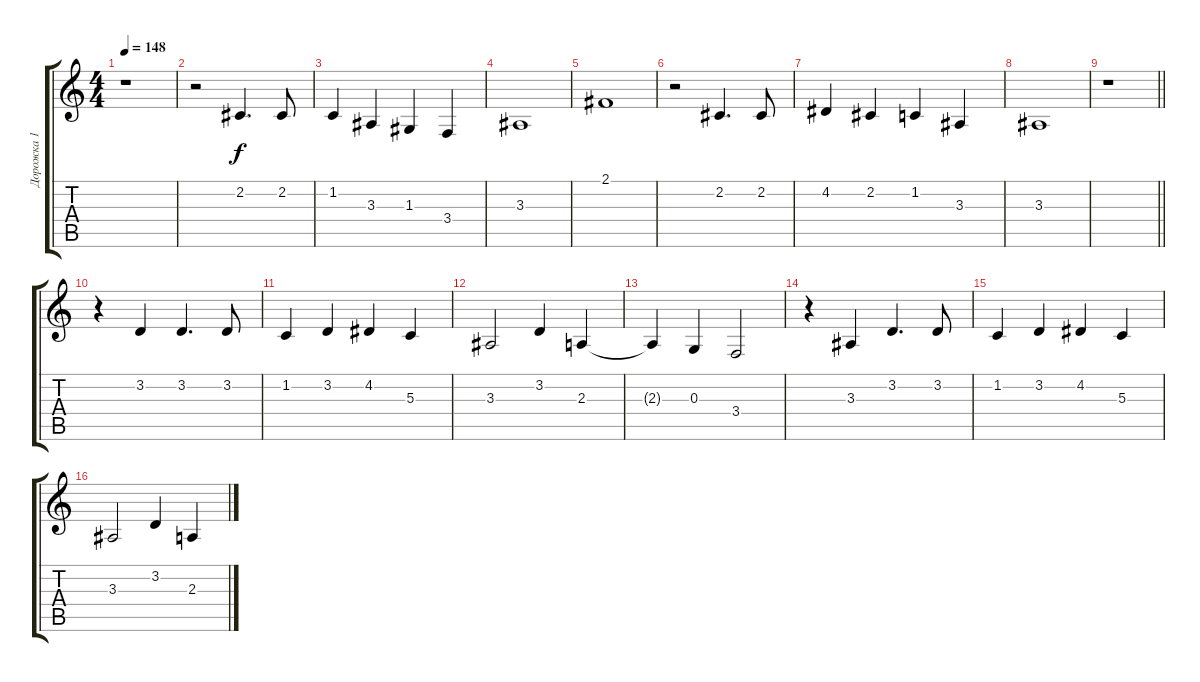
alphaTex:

\track ("Дорожка 1" "Дорожка 1") {instrument flute}
\staff {score tabs}
\tuning (E4 B3 G3 D3 A2 E2) {hide}
\ts (4 4)
\tempo 148
\clef g2
\ks c
r.1{dy f} |
r.2 2.2.4{d} 2.2.8 |
1.2.4 3.3.4 1.3.4 3.4.4 |
3.3.1 |
2.1.1 |
r.2 2.2.4{d} 2.2.8 |
4.2.4 2.2.4 1.2.4 3.3.4 |
3.3.1 |
\barLineRight lightlight
r.1 |
r.4 3.2.4 3.2.4{d} 3.2.8 |
1.2.4 3.2.4 4.2.4 5.3.4 |
3.3.2 3.2.4 2.3.4 |
2.3{t}.4 0.3.4 3.4.2 |
r.4 3.3.4 3.2.4{d} 3.2.8 |
1.2.4 3.2.4 4.2.4 5.3.4 |
3.3.2 3.2.4 2.3.4
